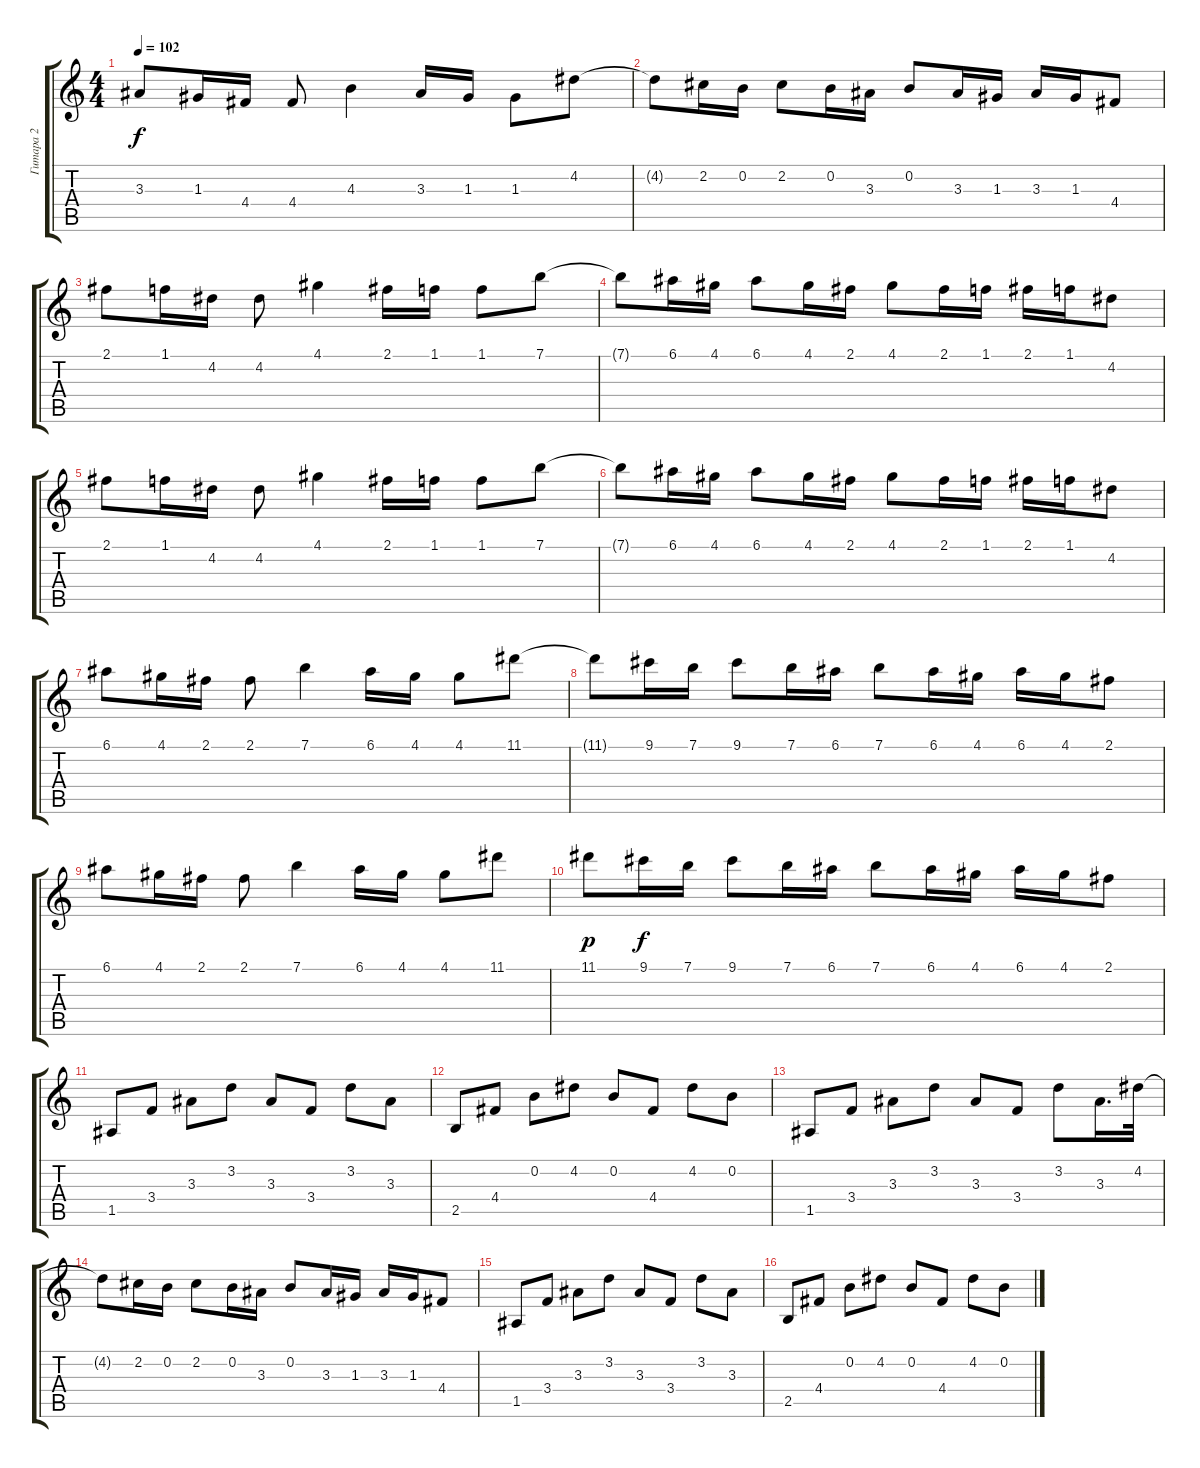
\track ("Гитара 2" "Гитара 2") {instrument distortionguitar}
\staff {score tabs}
\tuning (E4 B3 G3 D3 A2 E2) {hide}
\ts (4 4)
\tempo 102
\clef g2
\ks c
3.3.8{dy f} 1.3.16 4.4.16 4.4.8 4.3.4 3.3.16 1.3.16 1.3.8 4.2.8 |
4.2{t}.8 2.2.16 0.2.16 2.2.8 0.2.16 3.3.16 0.2.8 3.3.16 1.3.16 3.3.16 1.3.16 4.4.8 |
2.1.8 1.1.16 4.2.16 4.2.8 4.1.4 2.1.16 1.1.16 1.1.8 7.1.8 |
7.1{t}.8 6.1.16 4.1.16 6.1.8 4.1.16 2.1.16 4.1.8 2.1.16 1.1.16 2.1.16 1.1.16 4.2.8 |
2.1.8 1.1.16 4.2.16 4.2.8 4.1.4 2.1.16 1.1.16 1.1.8 7.1.8 |
7.1{t}.8 6.1.16 4.1.16 6.1.8 4.1.16 2.1.16 4.1.8 2.1.16 1.1.16 2.1.16 1.1.16 4.2.8 |
6.1.8 4.1.16 2.1.16 2.1.8 7.1.4 6.1.16 4.1.16 4.1.8 11.1.8 |
11.1{t}.8 9.1.16 7.1.16 9.1.8 7.1.16 6.1.16 7.1.8 6.1.16 4.1.16 6.1.16 4.1.16 2.1.8 |
6.1.8 4.1.16 2.1.16 2.1.8 7.1.4 6.1.16 4.1.16 4.1.8 11.1.8 |
11.1.8{dy p} 9.1.16{dy f} 7.1.16 9.1.8 7.1.16 6.1.16 7.1.8 6.1.16 4.1.16 6.1.16 4.1.16 2.1.8 |
1.5.8 3.4.8 3.3.8 3.2.8 3.3.8 3.4.8 3.2.8 3.3.8 |
2.5.8 4.4.8 0.2.8 4.2.8 0.2.8 4.4.8 4.2.8 0.2.8 |
1.5.8 3.4.8 3.3.8 3.2.8 3.3.8 3.4.8 3.2.8 3.3.16{d} 4.2.32 |
4.2{t}.8 2.2.16 0.2.16 2.2.8 0.2.16 3.3.16 0.2.8 3.3.16 1.3.16 3.3.16 1.3.16 4.4.8 |
1.5.8 3.4.8 3.3.8 3.2.8 3.3.8 3.4.8 3.2.8 3.3.8 |
2.5.8 4.4.8 0.2.8 4.2.8 0.2.8 4.4.8 4.2.8 0.2.8
